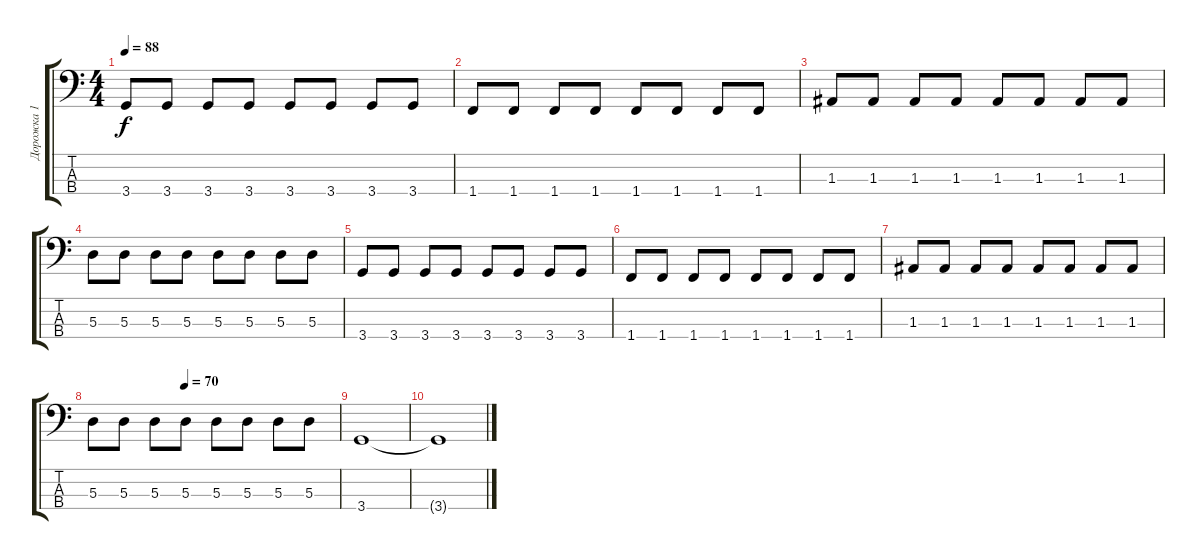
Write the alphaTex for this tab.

\track ("Дорожка 1" "Дорожка 1") {instrument electricbasspick}
\staff {score tabs}
\tuning (G2 D2 A1 E1) {hide}
\ts (4 4)
\tempo 88
\clef f4
\ks c
3.4.8{dy f} 3.4.8 3.4.8 3.4.8 3.4.8 3.4.8 3.4.8 3.4.8 |
1.4.8 1.4.8 1.4.8 1.4.8 1.4.8 1.4.8 1.4.8 1.4.8 |
1.3.8 1.3.8 1.3.8 1.3.8 1.3.8 1.3.8 1.3.8 1.3.8 |
5.3.8 5.3.8 5.3.8 5.3.8 5.3.8 5.3.8 5.3.8 5.3.8 |
3.4.8 3.4.8 3.4.8 3.4.8 3.4.8 3.4.8 3.4.8 3.4.8 |
1.4.8 1.4.8 1.4.8 1.4.8 1.4.8 1.4.8 1.4.8 1.4.8 |
1.3.8 1.3.8 1.3.8 1.3.8 1.3.8 1.3.8 1.3.8 1.3.8 |
\tempo (70 0.375)
5.3.8 5.3.8 5.3.8 5.3.8 5.3.8 5.3.8 5.3.8 5.3.8 |
3.4.1 |
3.4{t}.1
